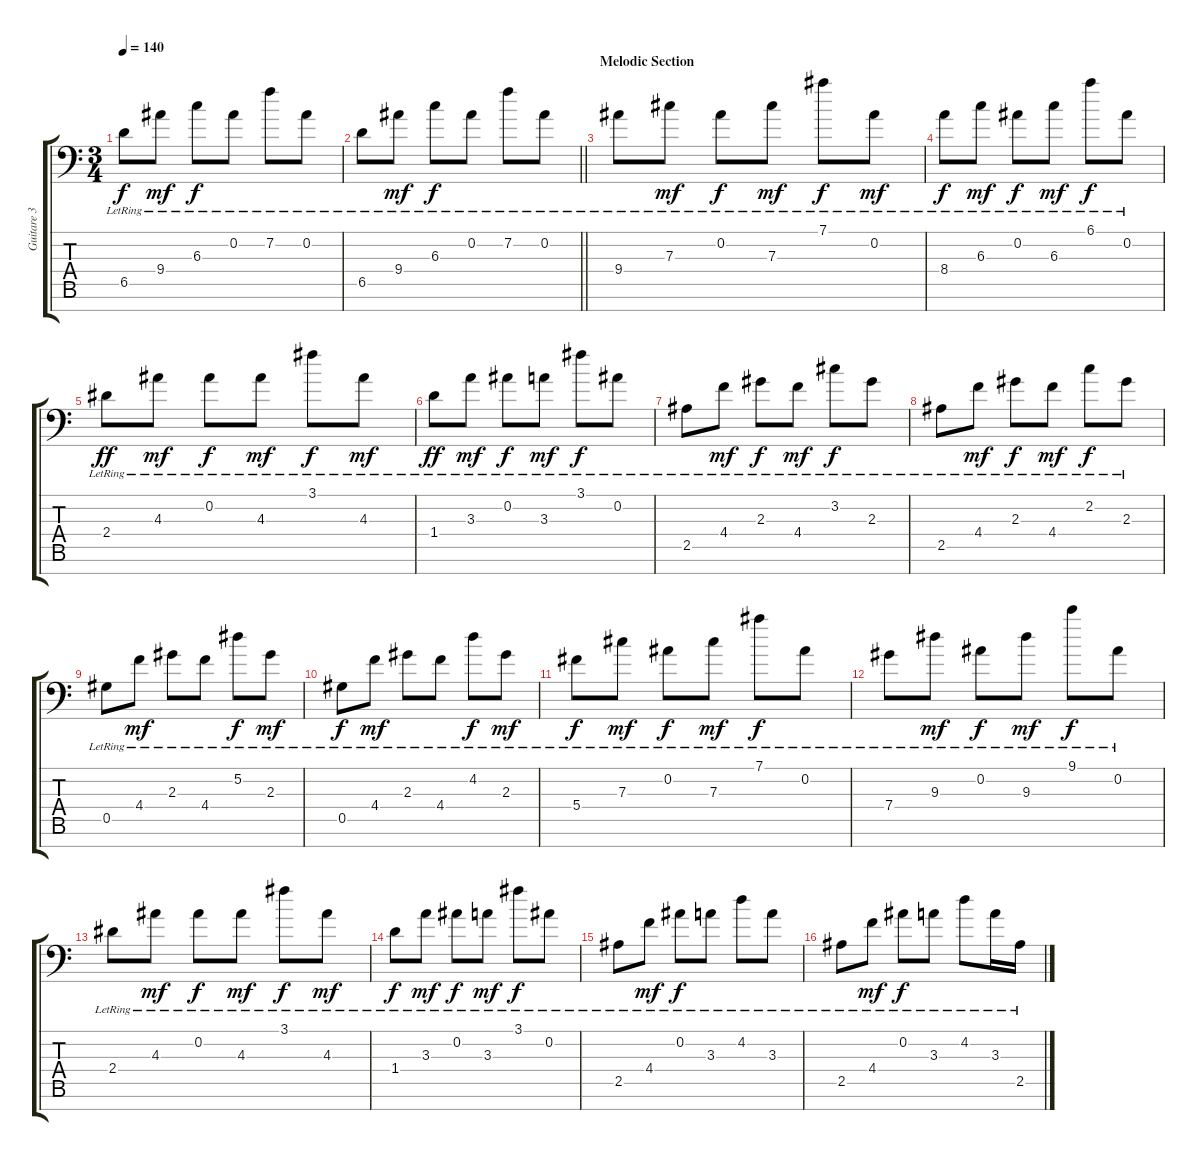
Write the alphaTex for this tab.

\track ("Guitare 3 (Jake)" "Guitare 3 ") {instrument distortionguitar}
\staff {score tabs}
\tuning (Eb4 Bb3 Gb3 Db3 Ab2 Db2 Bb1) {hide}
\ts (3 4)
\tempo 140
\clef f4
\ks c
6.5{lr}.8{dy f} 9.4{lr}.8{dy mf} 6.3{lr}.8{dy f} 0.2{lr}.8 7.2{lr}.8 0.2{lr}.8 |
\barLineRight lightlight
6.5{lr}.8 9.4{lr}.8{dy mf} 6.3{lr}.8{dy f} 0.2{lr}.8 7.2{lr}.8 0.2{lr}.8 |
\section ("" "Melodic Section")
9.4{lr}.8{volume 12 balance 14 instrument electricguitarjazz} 7.3{lr}.8{dy mf} 0.2{lr}.8{dy f} 7.3{lr}.8{dy mf} 7.1{lr}.8{dy f} 0.2{lr}.8{dy mf} |
8.4{lr}.8{dy f} 6.3{lr}.8{dy mf} 0.2{lr}.8{dy f} 6.3{lr}.8{dy mf} 6.1{lr}.8{dy f} 0.2{lr}.8 |
2.4{lr}.8{dy ff} 4.3{lr}.8{dy mf} 0.2{lr}.8{dy f} 4.3{lr}.8{dy mf} 3.1{lr}.8{dy f} 4.3{lr}.8{dy mf} |
1.4{lr}.8{dy ff} 3.3{lr}.8{dy mf} 0.2{lr}.8{dy f} 3.3{lr}.8{dy mf} 3.1{lr}.8{dy f} 0.2{lr}.8 |
2.5{lr}.8 4.4{lr}.8{dy mf} 2.3{lr}.8{dy f} 4.4{lr}.8{dy mf} 3.2{lr}.8{dy f} 2.3{lr}.8 |
2.5{lr}.8 4.4{lr}.8{dy mf} 2.3{lr}.8{dy f} 4.4{lr}.8{dy mf} 2.2{lr}.8{dy f} 2.3{lr}.8 |
0.5{lr}.8 4.4{lr}.8{dy mf} 2.3{lr}.8 4.4{lr}.8 5.2{lr}.8{dy f} 2.3{lr}.8{dy mf} |
0.5{lr}.8{dy f} 4.4{lr}.8{dy mf} 2.3{lr}.8 4.4{lr}.8 4.2{lr}.8{dy f} 2.3{lr}.8{dy mf} |
5.4{lr}.8{dy f} 7.3{lr}.8{dy mf} 0.2{lr}.8{dy f} 7.3{lr}.8{dy mf} 7.1{lr}.8{dy f} 0.2{lr}.8 |
7.4{lr}.8 9.3{lr}.8{dy mf} 0.2{lr}.8{dy f} 9.3{lr}.8{dy mf} 9.1{lr}.8{dy f} 0.2{lr}.8 |
2.4{lr}.8 4.3{lr}.8{dy mf} 0.2{lr}.8{dy f} 4.3{lr}.8{dy mf} 3.1{lr}.8{dy f} 4.3{lr}.8{dy mf} |
1.4{lr}.8{dy f} 3.3{lr}.8{dy mf} 0.2{lr}.8{dy f} 3.3{lr}.8{dy mf} 3.1{lr}.8{dy f} 0.2{lr}.8 |
2.5{lr}.8 4.4{lr}.8{dy mf} 0.2{lr}.8{dy f} 3.3{lr}.8 4.2{lr}.8 3.3{lr}.8 |
2.5{lr}.8 4.4{lr}.8{dy mf} 0.2{lr}.8{dy f} 3.3{lr}.8 4.2{lr}.8 3.3{lr}.16 2.5{sl lr}.16
